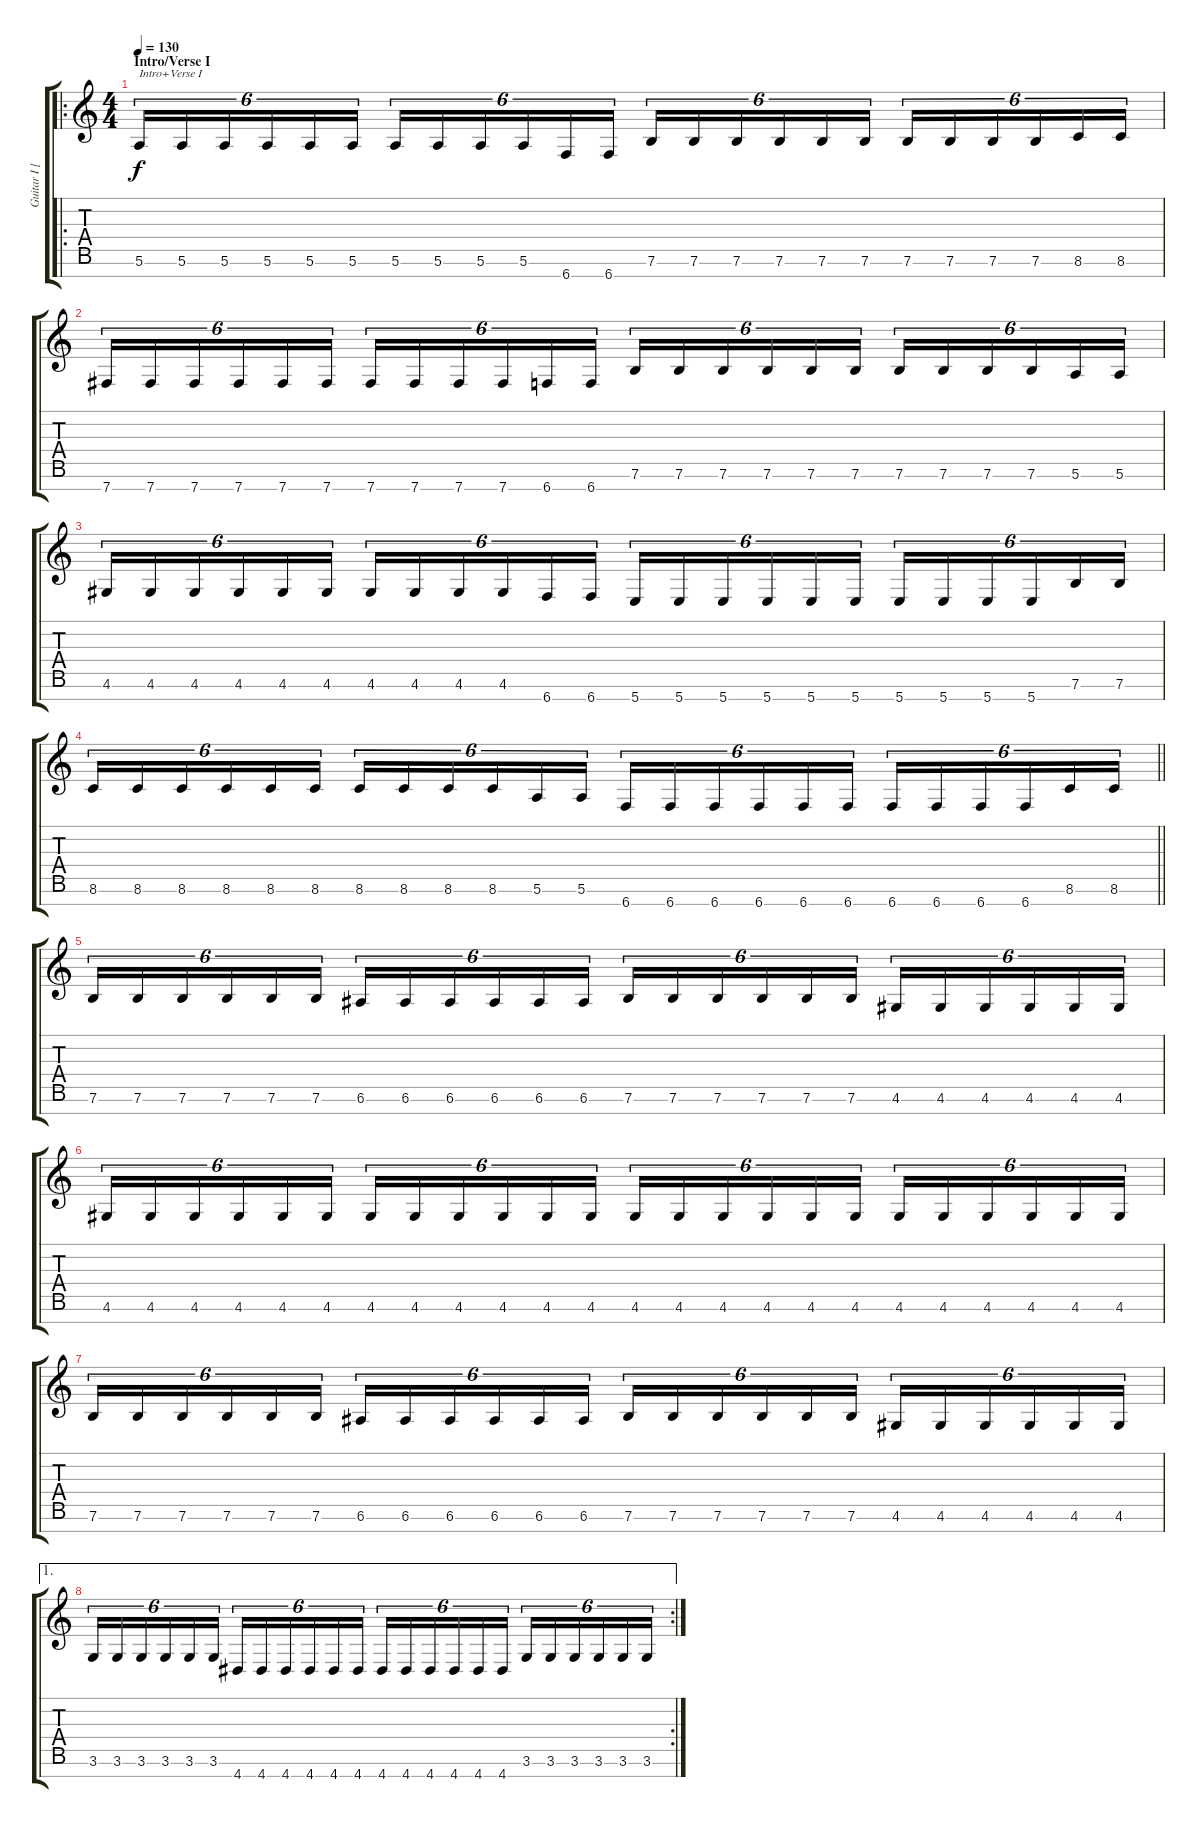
\track ("Guitar I [Ihsahn]" "Guitar I [") {instrument distortionguitar}
\staff {score tabs}
\tuning (E4 B3 G3 D3 A2 E2 B1) {hide}
\ro
\ts (4 4)
\section ("" "Intro/Verse I")
\tempo 130
\clef g2
\ks c
5.6.16{tu (6 4) txt "Intro+Verse I" dy f instrument distortionguitar} 5.6.16{tu (6 4)} 5.6.16{tu (6 4)} 5.6.16{tu (6 4)} 5.6.16{tu (6 4)} 5.6.16{tu (6 4)} 5.6.16{tu (6 4)} 5.6.16{tu (6 4)} 5.6.16{tu (6 4)} 5.6.16{tu (6 4)} 6.7.16{tu (6 4)} 6.7.16{tu (6 4)} 7.6.16{tu (6 4)} 7.6.16{tu (6 4)} 7.6.16{tu (6 4)} 7.6.16{tu (6 4)} 7.6.16{tu (6 4)} 7.6.16{tu (6 4)} 7.6.16{tu (6 4)} 7.6.16{tu (6 4)} 7.6.16{tu (6 4)} 7.6.16{tu (6 4)} 8.6.16{tu (6 4)} 8.6.16{tu (6 4)} |
7.7.16{tu (6 4)} 7.7.16{tu (6 4)} 7.7.16{tu (6 4)} 7.7.16{tu (6 4)} 7.7.16{tu (6 4)} 7.7.16{tu (6 4)} 7.7.16{tu (6 4)} 7.7.16{tu (6 4)} 7.7.16{tu (6 4)} 7.7.16{tu (6 4)} 6.7.16{tu (6 4)} 6.7.16{tu (6 4)} 7.6.16{tu (6 4)} 7.6.16{tu (6 4)} 7.6.16{tu (6 4)} 7.6.16{tu (6 4)} 7.6.16{tu (6 4)} 7.6.16{tu (6 4)} 7.6.16{tu (6 4)} 7.6.16{tu (6 4)} 7.6.16{tu (6 4)} 7.6.16{tu (6 4)} 5.6.16{tu (6 4)} 5.6.16{tu (6 4)} |
4.6.16{tu (6 4)} 4.6.16{tu (6 4)} 4.6.16{tu (6 4)} 4.6.16{tu (6 4)} 4.6.16{tu (6 4)} 4.6.16{tu (6 4)} 4.6.16{tu (6 4)} 4.6.16{tu (6 4)} 4.6.16{tu (6 4)} 4.6.16{tu (6 4)} 6.7.16{tu (6 4)} 6.7.16{tu (6 4)} 5.7.16{tu (6 4)} 5.7.16{tu (6 4)} 5.7.16{tu (6 4)} 5.7.16{tu (6 4)} 5.7.16{tu (6 4)} 5.7.16{tu (6 4)} 5.7.16{tu (6 4)} 5.7.16{tu (6 4)} 5.7.16{tu (6 4)} 5.7.16{tu (6 4)} 7.6.16{tu (6 4)} 7.6.16{tu (6 4)} |
\barLineRight lightlight
8.6.16{tu (6 4)} 8.6.16{tu (6 4)} 8.6.16{tu (6 4)} 8.6.16{tu (6 4)} 8.6.16{tu (6 4)} 8.6.16{tu (6 4)} 8.6.16{tu (6 4)} 8.6.16{tu (6 4)} 8.6.16{tu (6 4)} 8.6.16{tu (6 4)} 5.6.16{tu (6 4)} 5.6.16{tu (6 4)} 6.7.16{tu (6 4)} 6.7.16{tu (6 4)} 6.7.16{tu (6 4)} 6.7.16{tu (6 4)} 6.7.16{tu (6 4)} 6.7.16{tu (6 4)} 6.7.16{tu (6 4)} 6.7.16{tu (6 4)} 6.7.16{tu (6 4)} 6.7.16{tu (6 4)} 8.6.16{tu (6 4)} 8.6.16{tu (6 4)} |
7.6.16{tu (6 4)} 7.6.16{tu (6 4)} 7.6.16{tu (6 4)} 7.6.16{tu (6 4)} 7.6.16{tu (6 4)} 7.6.16{tu (6 4)} 6.6.16{tu (6 4)} 6.6.16{tu (6 4)} 6.6.16{tu (6 4)} 6.6.16{tu (6 4)} 6.6.16{tu (6 4)} 6.6.16{tu (6 4)} 7.6.16{tu (6 4)} 7.6.16{tu (6 4)} 7.6.16{tu (6 4)} 7.6.16{tu (6 4)} 7.6.16{tu (6 4)} 7.6.16{tu (6 4)} 4.6.16{tu (6 4)} 4.6.16{tu (6 4)} 4.6.16{tu (6 4)} 4.6.16{tu (6 4)} 4.6.16{tu (6 4)} 4.6.16{tu (6 4)} |
4.6.16{tu (6 4)} 4.6.16{tu (6 4)} 4.6.16{tu (6 4)} 4.6.16{tu (6 4)} 4.6.16{tu (6 4)} 4.6.16{tu (6 4)} 4.6.16{tu (6 4)} 4.6.16{tu (6 4)} 4.6.16{tu (6 4)} 4.6.16{tu (6 4)} 4.6.16{tu (6 4)} 4.6.16{tu (6 4)} 4.6.16{tu (6 4)} 4.6.16{tu (6 4)} 4.6.16{tu (6 4)} 4.6.16{tu (6 4)} 4.6.16{tu (6 4)} 4.6.16{tu (6 4)} 4.6.16{tu (6 4)} 4.6.16{tu (6 4)} 4.6.16{tu (6 4)} 4.6.16{tu (6 4)} 4.6.16{tu (6 4)} 4.6.16{tu (6 4)} |
7.6.16{tu (6 4)} 7.6.16{tu (6 4)} 7.6.16{tu (6 4)} 7.6.16{tu (6 4)} 7.6.16{tu (6 4)} 7.6.16{tu (6 4)} 6.6.16{tu (6 4)} 6.6.16{tu (6 4)} 6.6.16{tu (6 4)} 6.6.16{tu (6 4)} 6.6.16{tu (6 4)} 6.6.16{tu (6 4)} 7.6.16{tu (6 4)} 7.6.16{tu (6 4)} 7.6.16{tu (6 4)} 7.6.16{tu (6 4)} 7.6.16{tu (6 4)} 7.6.16{tu (6 4)} 4.6.16{tu (6 4)} 4.6.16{tu (6 4)} 4.6.16{tu (6 4)} 4.6.16{tu (6 4)} 4.6.16{tu (6 4)} 4.6.16{tu (6 4)} |
\ae 1
\rc 2
3.6.16{tu (6 4)} 3.6.16{tu (6 4)} 3.6.16{tu (6 4)} 3.6.16{tu (6 4)} 3.6.16{tu (6 4)} 3.6.16{tu (6 4)} 4.7.16{tu (6 4)} 4.7.16{tu (6 4)} 4.7.16{tu (6 4)} 4.7.16{tu (6 4)} 4.7.16{tu (6 4)} 4.7.16{tu (6 4)} 4.7.16{tu (6 4)} 4.7.16{tu (6 4)} 4.7.16{tu (6 4)} 4.7.16{tu (6 4)} 4.7.16{tu (6 4)} 4.7.16{tu (6 4)} 3.6.16{tu (6 4)} 3.6.16{tu (6 4)} 3.6.16{tu (6 4)} 3.6.16{tu (6 4)} 3.6.16{tu (6 4)} 3.6.16{tu (6 4)}
